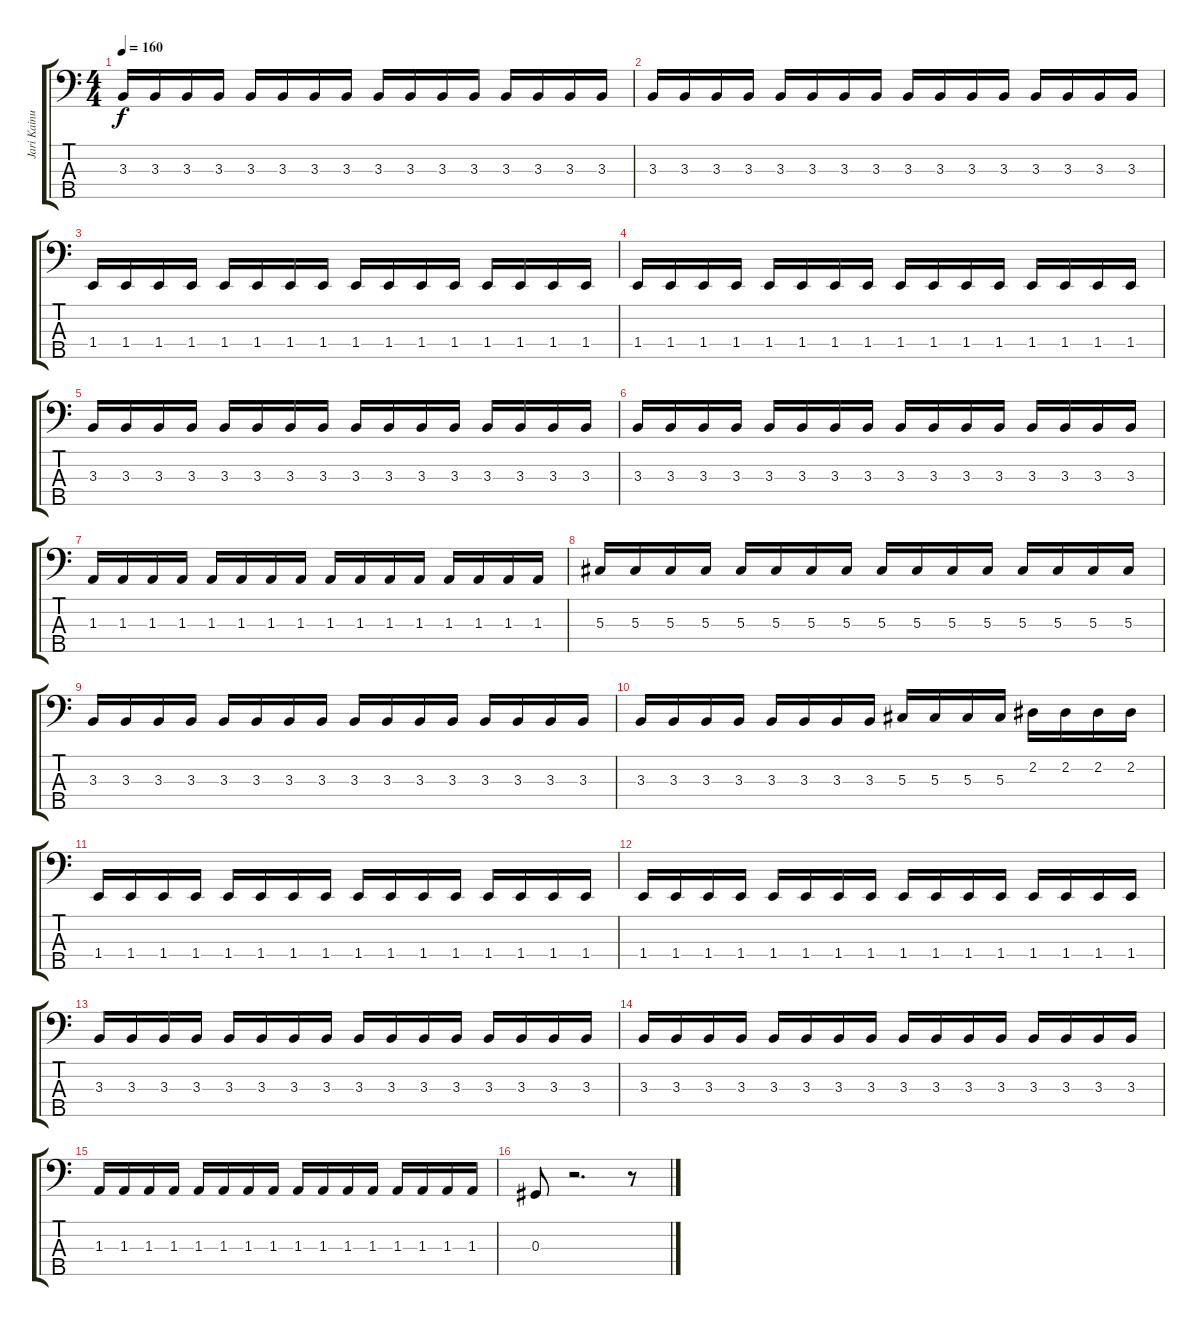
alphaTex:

\track ("Jari Kainulaine" "Jari Kainu") {instrument electricbassfinger}
\staff {score tabs}
\tuning (Gb2 Db2 Ab1 Eb1 Bb0) {hide}
\ts (4 4)
\tempo 160
\clef f4
\ks c
3.3.16{dy f} 3.3.16 3.3.16 3.3.16 3.3.16 3.3.16 3.3.16 3.3.16 3.3.16 3.3.16 3.3.16 3.3.16 3.3.16 3.3.16 3.3.16 3.3.16 |
3.3.16 3.3.16 3.3.16 3.3.16 3.3.16 3.3.16 3.3.16 3.3.16 3.3.16 3.3.16 3.3.16 3.3.16 3.3.16 3.3.16 3.3.16 3.3.16 |
1.4.16 1.4.16 1.4.16 1.4.16 1.4.16 1.4.16 1.4.16 1.4.16 1.4.16 1.4.16 1.4.16 1.4.16 1.4.16 1.4.16 1.4.16 1.4.16 |
1.4.16 1.4.16 1.4.16 1.4.16 1.4.16 1.4.16 1.4.16 1.4.16 1.4.16 1.4.16 1.4.16 1.4.16 1.4.16 1.4.16 1.4.16 1.4.16 |
3.3.16 3.3.16 3.3.16 3.3.16 3.3.16 3.3.16 3.3.16 3.3.16 3.3.16 3.3.16 3.3.16 3.3.16 3.3.16 3.3.16 3.3.16 3.3.16 |
3.3.16 3.3.16 3.3.16 3.3.16 3.3.16 3.3.16 3.3.16 3.3.16 3.3.16 3.3.16 3.3.16 3.3.16 3.3.16 3.3.16 3.3.16 3.3.16 |
1.3.16 1.3.16 1.3.16 1.3.16 1.3.16 1.3.16 1.3.16 1.3.16 1.3.16 1.3.16 1.3.16 1.3.16 1.3.16 1.3.16 1.3.16 1.3.16 |
5.3.16 5.3.16 5.3.16 5.3.16 5.3.16 5.3.16 5.3.16 5.3.16 5.3.16 5.3.16 5.3.16 5.3.16 5.3.16 5.3.16 5.3.16 5.3.16 |
3.3.16 3.3.16 3.3.16 3.3.16 3.3.16 3.3.16 3.3.16 3.3.16 3.3.16 3.3.16 3.3.16 3.3.16 3.3.16 3.3.16 3.3.16 3.3.16 |
3.3.16 3.3.16 3.3.16 3.3.16 3.3.16 3.3.16 3.3.16 3.3.16 5.3.16 5.3.16 5.3.16 5.3.16 2.2.16 2.2.16 2.2.16 2.2.16 |
1.4.16 1.4.16 1.4.16 1.4.16 1.4.16 1.4.16 1.4.16 1.4.16 1.4.16 1.4.16 1.4.16 1.4.16 1.4.16 1.4.16 1.4.16 1.4.16 |
1.4.16 1.4.16 1.4.16 1.4.16 1.4.16 1.4.16 1.4.16 1.4.16 1.4.16 1.4.16 1.4.16 1.4.16 1.4.16 1.4.16 1.4.16 1.4.16 |
3.3.16 3.3.16 3.3.16 3.3.16 3.3.16 3.3.16 3.3.16 3.3.16 3.3.16 3.3.16 3.3.16 3.3.16 3.3.16 3.3.16 3.3.16 3.3.16 |
3.3.16 3.3.16 3.3.16 3.3.16 3.3.16 3.3.16 3.3.16 3.3.16 3.3.16 3.3.16 3.3.16 3.3.16 3.3.16 3.3.16 3.3.16 3.3.16 |
1.3.16 1.3.16 1.3.16 1.3.16 1.3.16 1.3.16 1.3.16 1.3.16 1.3.16 1.3.16 1.3.16 1.3.16 1.3.16 1.3.16 1.3.16 1.3.16 |
0.3.8 r.2{d} r.8
